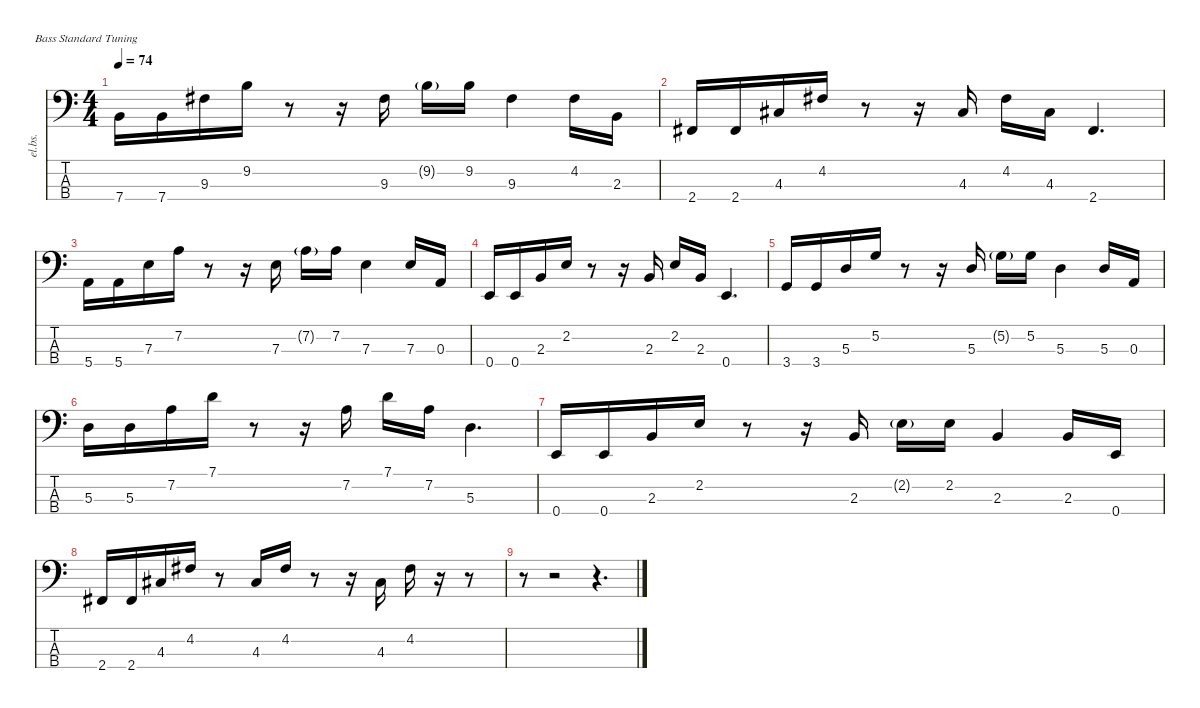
\defaultSystemsLayout 4
\hideDynamics
\bracketExtendMode nobrackets
\otherSystemsTrackNameOrientation horizontal
\track ("Bass" "el.bs.") {instrument electricbasspick}
\staff {score tabs}
\tuning (G2 D2 A1 E1)
\ts (4 4)
\tempo 74
\clef f4
\ks c
7.4.16{dy f beam Down} 7.4.16{beam Down} 9.3{acc #}.16{beam Down} 9.2.16{beam Down} r.8{beam Down} r.16{beam Down} 9.3{acc #}.16{beam Down} 9.2{g}.16{dy mf beam Down} 9.2.16{dy f beam Down} 9.3{acc #}.4{beam Down} 4.2{acc #}.16{beam Down} 2.3.16{beam Down} |
2.4{acc #}.16{beam Up} 2.4{acc #}.16{beam Up} 4.3{acc #}.16{beam Up} 4.2{acc #}.16{beam Up} r.8{beam Up} r.16{beam Up} 4.3{acc #}.16{beam Up} 4.2{acc #}.16{beam Down} 4.3{acc #}.16{beam Down} 2.4{acc #}.4{d beam Up} |
5.4.16{beam Down} 5.4.16{beam Down} 7.3.16{beam Down} 7.2.16{beam Down} r.8{beam Down} r.16{beam Down} 7.3.16{beam Down} 7.2{g}.16{dy mf beam Down} 7.2.16{dy f beam Down} 7.3.4{beam Down} 7.3.16{beam Up} 0.3.16{beam Up} |
0.4.16{beam Up} 0.4.16{beam Up} 2.3.16{beam Up} 2.2.16{beam Up} r.8{beam Up} r.16{beam Up} 2.3.16{beam Up} 2.2.16{beam Up} 2.3.16{beam Up} 0.4.4{d beam Up} |
3.4.16{beam Up} 3.4.16{beam Up} 5.3.16{beam Up} 5.2.16{beam Up} r.8{beam Up} r.16{beam Up} 5.3.16{beam Up} 5.2{g}.16{dy mf beam Down} 5.2.16{dy f beam Down} 5.3.4{beam Down} 5.3.16{beam Up} 0.3.16{beam Up} |
5.3.16{beam Down} 5.3.16{beam Down} 7.2.16{beam Down} 7.1.16{beam Down} r.8{beam Down} r.16{beam Down} 7.2.16{beam Down} 7.1.16{beam Down} 7.2.16{beam Down} 5.3.4{d beam Down} |
0.4.16{beam Up} 0.4.16{beam Up} 2.3.16{beam Up} 2.2.16{beam Up} r.8{beam Up} r.16{beam Up} 2.3.16{beam Up} 2.2{g}.16{dy mf beam Down} 2.2.16{dy f beam Down} 2.3.4{beam Up} 2.3.16{beam Up} 0.4.16{beam Up} |
2.4{acc #}.16{beam Up} 2.4{acc #}.16{beam Up} 4.3{acc #}.16{beam Up} 4.2{acc #}.16{beam Up} r.8{beam Up} 4.3{acc #}.16{beam Down} 4.2{acc #}.16{beam Down} r.8{beam Down} r.16{beam Down} 4.3{acc #}.16{beam Up} 4.2{acc #}.16{beam Down} r.16{beam Down} r.8{beam Down} |
r.8{beam Down} r.2{beam Down} r.4{d beam Down}
